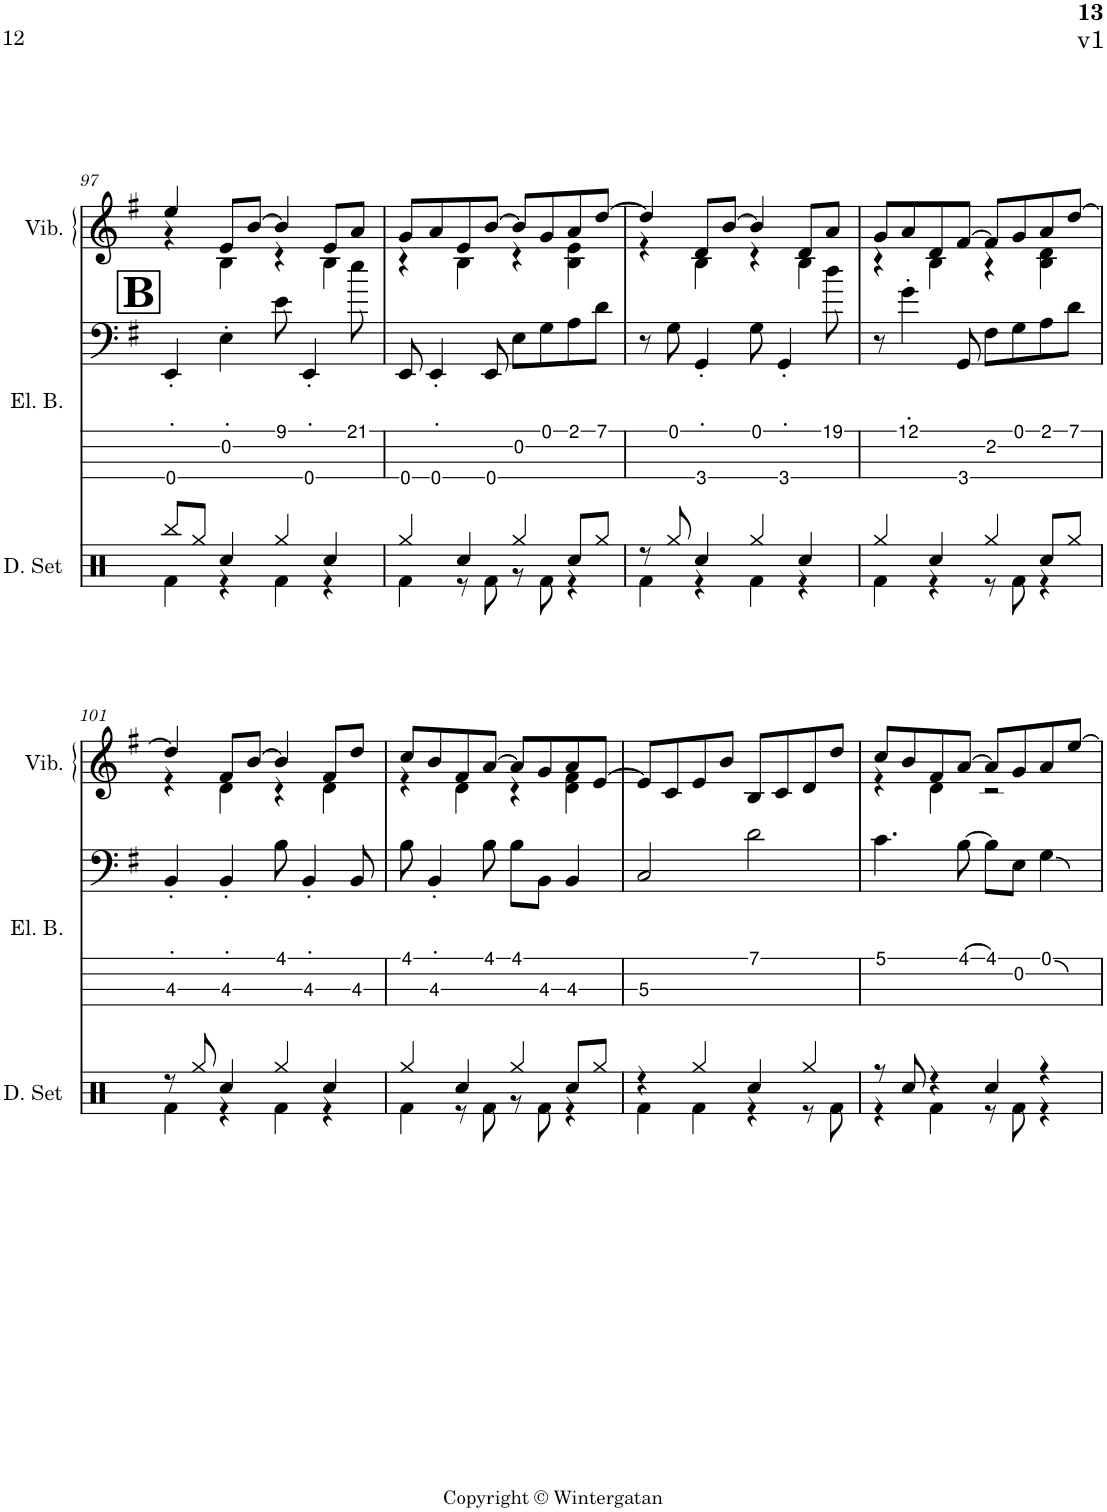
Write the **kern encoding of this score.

**kern	**kern	**kern	**kern
*part3	*part2	*part2	*part1
*staff4	*staff3	*staff2	*staff1
*I"Drumset	*I"Electric Bass	*	*I"Vibraphone
*I'D. Set	*I'El. B.	*	*I'Vib.
!!LO:PB:g=z
*clefX	*	*clefF4	*clefG2
*	*Trd7c12	*Trd7c12	*Trd-7c-12
*k[]	*k[f#]	*k[f#]	*k[f#]
*	*G:	*G:	*G:
*M4/4	*M4/4	*M4/4	*M4/4
!!LO:REH:place=s1:b:B:cj:fs=19.9975:t=B
=97	=97	=97	=97
*^	*	*	*^
8Rbb/L	4Rf\	4EE'	4EE'/	4ee/	4r
8Rgg/J	.	.	.	.	.
4Rcc/	4r	4E'	4E'\	8e/L	4B\
.	.	.	.	[8b/J	.
4Rgg/	4Rf\	8e	8e\	4b/]	4r
.	.	4EE'	4EE'/	.	.
4Rcc/	4r	.	.	8e/L	4B\
.	.	8ee	8ee\	8a/J	.
=98	=98	=98	=98	=98	=98
4Rgg/	4Rf\	8EE	8EE/	8g/L	4r
.	.	4EE'	4EE'/	8a/	.
4Rcc/	8r	.	.	8e/	4B\
.	8Rf\	8EE	8EE/	[8b/J	.
4Rgg/	8r	8EL	8E\L	8b/L]	4r
.	8Rf\	8GJ	8G\	8g/	.
8Rcc/L	4r	8AL	8A\	8a/	4B\ 4e\
8Rgg/J	.	8dJ	8d\J	[8dd/J	.
=99	=99	=99	=99	=99	=99
8r	4Rf\	8r	8r	4dd/]	4r
8Rgg/	.	8G	8G\	.	.
4Rcc/	4r	4GG'	4GG'/	8d/L	4B\
.	.	.	.	[8b/J	.
4Rgg/	4Rf\	8G	8G\	4b/]	4r
.	.	4GG'	4GG'/	.	.
4Rcc/	4r	.	.	8d/L	4B\
.	.	8dd	8dd\	8a/J	.
=100	=100	=100	=100	=100	=100
4Rgg/	4Rf\	8r	8r	8g/L	4r
.	.	4g'	4g'\	8a/	.
4Rcc/	4r	.	.	8d/	4B\
.	.	8GG	8GG/	[8f#/J	.
4Rgg/	8r	8F#L	8F#\L	8f#/L]	4r
.	8Rf\	8GJ	8G\	8g/	.
8Rcc/L	4r	8AL	8A\	8a/	4B\ 4d\
8Rgg/J	.	8dJ	8d\J	[8dd/J	.
!!LO:LB:g=z	!!
=101	=101	=101	=101	=101	=101
8r	4Rf\	4BB'	4BB'/	4dd/]	4r
8Rgg/	.	.	.	.	.
4Rcc/	4r	4BB'	4BB'/	8f#/L	4d\
.	.	.	.	[8b/J	.
4Rgg/	4Rf\	8B	8B\	4b/]	4r
.	.	4BB'	4BB'/	.	.
4Rcc/	4r	.	.	8f#/L	4d\
.	.	8BB	8BB/	8dd/J	.
=102	=102	=102	=102	=102	=102
4Rgg/	4Rf\	8B	8B\	8cc/L	4r
.	.	4BB'	4BB'/	8b/	.
4Rcc/	8r	.	.	8f#/	4d\
.	8Rf\	8B	8B\	[8a/J	.
4Rgg/	8r	8BL	8B\L	8a/L]	4r
.	8Rf\	8BBJ	8BB\J	8g/	.
8Rcc/L	4r	4BB	4BB/	8a/	4d\ 4f#\
8Rgg/J	.	.	.	[8e/J	.
*	*	*	*	*v	*v
=103	=103	=103	=103	=103
4r	4Rf\	2C	2C/	8e/L]
.	.	.	.	8c/
4Rgg/	4Rf\	.	.	8e/
.	.	.	.	8b/J
4Rcc/	4r	2d	2d\	8B/L
.	.	.	.	8c/
4Rgg/	8r	.	.	8d/
.	8Rf\	.	.	8dd/J
=104	=104	=104	=104	=104
*	*	*	*	*^
8r	4r	4.c	4.c\	8cc/L	4r
8Rcc/	.	.	.	8b/	.
4r	4Rf\	.	.	8f#/	4d\
.	.	[8B	[8B\	[8a/J	.
4Rcc/	8r	8BL]	8B\L]	8a/L]	2r
.	8Rf\	8EJ	8E\J	8g/	.
4r	4r	4G	4G\	8a/	.
.	.	.	.	[8ee/J	.
*v	*v	*	*	*v	*v
=	=	=	=
*-	*-	*-	*-
